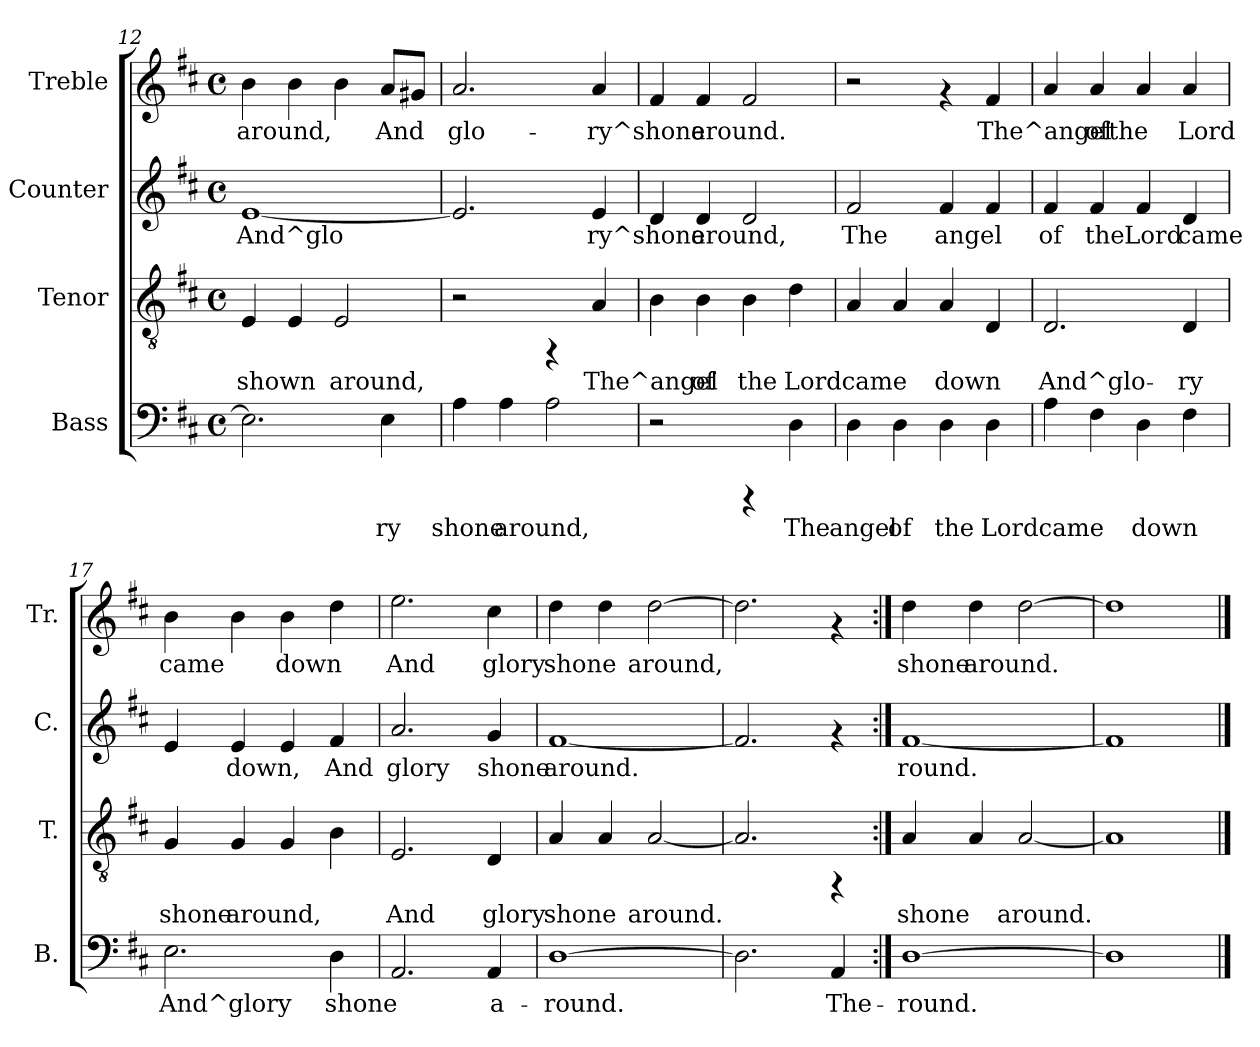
**kern	**text	**kern	**text	**kern	**text	**kern	**text
*part4	*part4	*part3	*part3	*part2	*part2	*part1	*part1
*staff4	*staff4	*staff3	*staff3	*staff2	*staff2	*staff1	*staff1
*I"Bass	*	*I"Tenor	*	*I"Counter	*	*I"Treble	*
*I'B.	*	*I'T.	*	*I'C.	*	*I'Tr.	*
*clefF4	*	*clefGv2	*	*clefG2	*	*clefG2	*
*k[f#c#]	*	*k[f#c#]	*	*k[f#c#]	*	*k[f#c#]	*
*D:	*	*D:	*	*D:	*	*D:	*
*M4/4	*	*M4/4	*	*M4/4	*	*M4/4	*
*met(c)	*	*met(c)	*	*met(c)	*	*met(c)	*
=12	=12	=12	=12	=12	=12	=12	=12
!	!LO:LY:b:rj	!	!LO:LY:b:rj	!	!LO:LY:b:rj	!	!LO:LY:b:rj
2.E\]	--	4E/	shown	[<1e	And^glo-	4b\	around,
!	!	!	!LO:LY:b:rj	!	!	!	!LO:LY:b:rj
.	.	4E/	.	.	.	4b\	.
!	!	!	!LO:LY:b:rj	!	!	!	!LO:LY:b:rj
.	.	2E/	around,	.	.	4b\	.
!	!LO:LY:b:rj	!	!	!	!	!	!LO:LY:b:rj
4E\	-ry	.	.	.	.	8a/L	And
!	!	!	!	!	!	!	!LO:LY:b:rj
.	.	.	.	.	.	8g#X/J	.
=13	=13	=13	=13	=13	=13	=13	=13
!	!LO:LY:b:rj	!	!	!	!LO:LY:b:rj	!	!LO:LY:b:rj
4A\	shone	2r	.	2.e/]	--	2.a/	glo-
!	!LO:LY:b:rj	!	!	!	!	!	!
4A\	around,	.	.	.	.	.	.
!	!LO:LY:b:rj	!	!	!	!	!	!
2A\	.	4rFF	.	.	.	.	.
!	!	!	!LO:LY:b:rj	!	!LO:LY:b:rj	!	!LO:LY:b:rj
.	.	4A/	The^angel	4e/	-ry^shone	4a/	-ry^shone
=14	=14	=14	=14	=14	=14	=14	=14
!	!	!	!LO:LY:b:rj	!	!LO:LY:b:rj	!	!LO:LY:b:rj
2r	.	4B\	.	4d/	.	4f#/	.
!	!	!	!LO:LY:b:rj	!	!LO:LY:b:rj	!	!LO:LY:b:rj
.	.	4B\	of	4d/	around,	4f#/	around.
!	!	!	!LO:LY:b:rj	!	!LO:LY:b:rj	!	!LO:LY:b:rj
4rCCC	.	4B\	the	2d/	.	2f#/	.
!	!LO:LY:b:rj	!	!LO:LY:b:rj	!	!	!	!
4D\	The	4d\	Lord	.	.	.	.
=15	=15	=15	=15	=15	=15	=15	=15
!	!LO:LY:b:rj	!	!LO:LY:b:rj	!	!LO:LY:b:rj	!	!
4D\	angel	4A/	came	2f#/	The	2r	.
!	!LO:LY:b:rj	!	!LO:LY:b:rj	!	!	!	!
4D\	of	4A/	.	.	.	.	.
!	!LO:LY:b:rj	!	!LO:LY:b:rj	!	!LO:LY:b:rj	!	!
4D\	the	4A/	down	4f#/	angel	4rf	.
!	!LO:LY:b:rj	!	!LO:LY:b:rj	!	!LO:LY:b:rj	!	!LO:LY:b:rj
4D\	Lord	4D/	.	4f#/	.	4f#>/	The^angel
=16	=16	=16	=16	=16	=16	=16	=16
!	!LO:LY:b:rj	!	!LO:LY:b:rj	!	!LO:LY:b:rj	!	!LO:LY:b:rj
4A\	came	2.D/	And^glo-	4f#/	of	4a/	.
!	!LO:LY:b:rj	!	!	!	!LO:LY:b:rj	!	!LO:LY:b:rj
4F#\	.	.	.	4f#/	the	4a/	ofthe
!	!LO:LY:b:rj	!	!	!	!LO:LY:b:rj	!	!LO:LY:b:rj
4D\	down	.	.	4f#/	Lord	4a/	.
!	!LO:LY:b:rj	!	!LO:LY:b:rj	!	!LO:LY:b:rj	!	!LO:LY:b:rj
4F#\	.	4D/	-ry	4d/	came	4a/	Lord
=17	=17	=17	=17	=17	=17	=17	=17
!	!LO:LY:b:rj	!	!LO:LY:b:rj	!	!LO:LY:b:rj	!	!LO:LY:b:rj
2.E\	And^glory	4G/	shone	4e/	.	4b\	came
!	!	!	!LO:LY:b:rj	!	!LO:LY:b:rj	!	!LO:LY:b:rj
.	.	4G/	around,	4e/	down,	4b\	.
!	!	!	!LO:LY:b:rj	!	!LO:LY:b:rj	!	!LO:LY:b:rj
.	.	4G/	.	4e/	.	4b\	down
!	!LO:LY:b:rj	!	!LO:LY:b:rj	!	!LO:LY:b:rj	!	!LO:LY:b:rj
4D\	shone	4B\	.	4f#/	And	4dd\	.
=18	=18	=18	=18	=18	=18	=18	=18
!	!LO:LY:b:rj	!	!LO:LY:b:rj	!	!LO:LY:b:rj	!	!LO:LY:b:rj
2.AA/	.	2.E/	And	2.a/	glory	2.ee\	And
!	!LO:LY:b:rj	!	!LO:LY:b:rj	!	!LO:LY:b:rj	!	!LO:LY:b:rj
4AA/	a-	4D/	glory	4g/	shone	4cc#\	glory
=19	=19	=19	=19	=19	=19	=19	=19
!	!LO:LY:b:rj	!	!LO:LY:b:rj	!	!LO:LY:b:rj	!	!LO:LY:b:rj
[>1D	-round.	4A/	shone	[<1f#	around.-	4dd\	shone
!	!	!	!LO:LY:b:rj	!	!	!	!LO:LY:b:rj
.	.	4A/	.	.	.	4dd\	.
!	!	!	!LO:LY:b:rj	!	!	!	!LO:LY:b:rj
.	.	[<2A/	around.	.	.	[>2dd\	around,
=20	=20	=20	=20	=20	=20	=20	=20
!	!LO:LY:b:rj	!	!LO:LY:b:rj	!	!LO:LY:b:rj	!	!LO:LY:b:rj
2.D\]	.	2.A/]	.	2.f#/]	--	2.dd\]	.
!	!LO:LY:b:rj	!	!	!	!	!	!
4AA/	The-	4rFF	.	4rf	.	4rf	.
=21:|!	=21:|!	=21:|!	=21:|!	=21:|!	=21:|!	=21:|!	=21:|!
!	!LO:LY:b:rj	!	!LO:LY:b:rj	!	!LO:LY:b:rj	!	!LO:LY:b:rj
[>1D	-round.	4A/	shone	[<1f#	-round.	4dd\	shone
!	!	!	!LO:LY:b:rj	!	!	!	!LO:LY:b:rj
.	.	4A/	.	.	.	4dd\	around.
!	!	!	!LO:LY:b:rj	!	!	!	!LO:LY:b:rj
.	.	[<2A/	around.	.	.	[>2dd\	.
=22	=22	=22	=22	=22	=22	=22	=22
!	!LO:LY:b:rj	!	!LO:LY:b:rj	!	!LO:LY:b:rj	!	!LO:LY:b:rj
1D]	.	1A]	.	1f#]	.	1dd]	.
==	==	==	==	==	==	==	==
*-	*-	*-	*-	*-	*-	*-	*-
